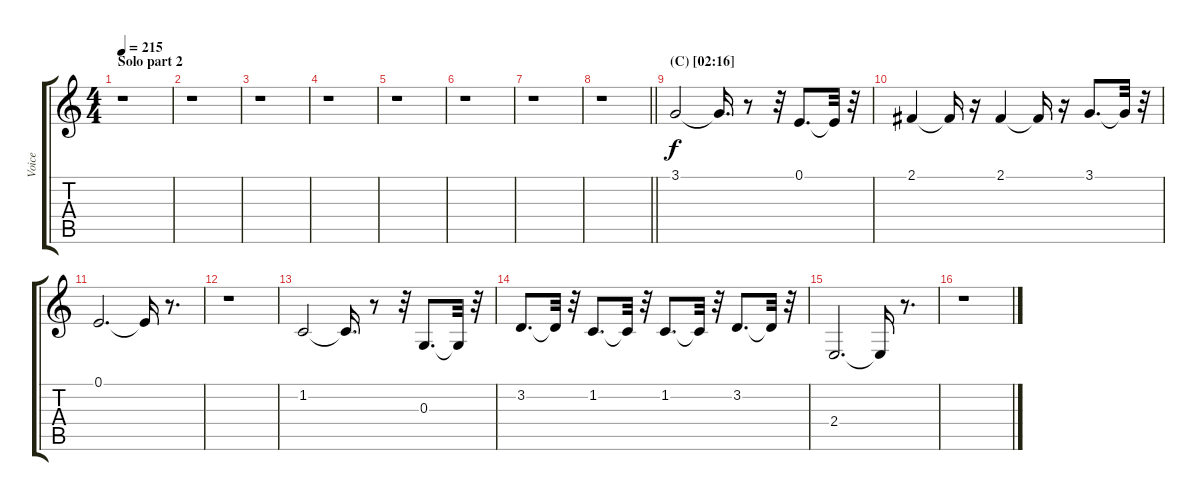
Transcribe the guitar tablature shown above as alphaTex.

\track ("Voice" "Voice") {instrument trumpet}
\staff {score tabs}
\tuning (E4 B3 G3 D3 A2 E2) {hide}
\ts (4 4)
\section ("" "Solo part 2")
\tempo 215
\clef g2
\ks c
r.1{dy f} |
r.1 |
r.1 |
r.1 |
r.1 |
r.1 |
r.1 |
\barLineRight lightlight
r.1 |
\section ("" "(C) [02:16]")
3.1.2 3.1{t}.16{d} r.8 r.32 0.1.8{d} 0.1{t}.32 r.32 |
2.1.4 2.1{t}.16 r.16 2.1.4 2.1{t}.16 r.16 3.1.8{d} 3.1{t}.32 r.32 |
0.1.2{d} 0.1{t}.16 r.8{d} |
r.1 |
1.2.2 1.2{t}.16{d} r.8 r.32 0.3.8{d} 0.3{t}.32 r.32 |
3.2.8{d} 3.2{t}.32 r.32 1.2.8{d} 1.2{t}.32 r.32 1.2.8{d} 1.2{t}.32 r.32 3.2.8{d} 3.2{t}.32 r.32 |
2.4.2{d} 2.4{t}.16 r.8{d} |
r.1
